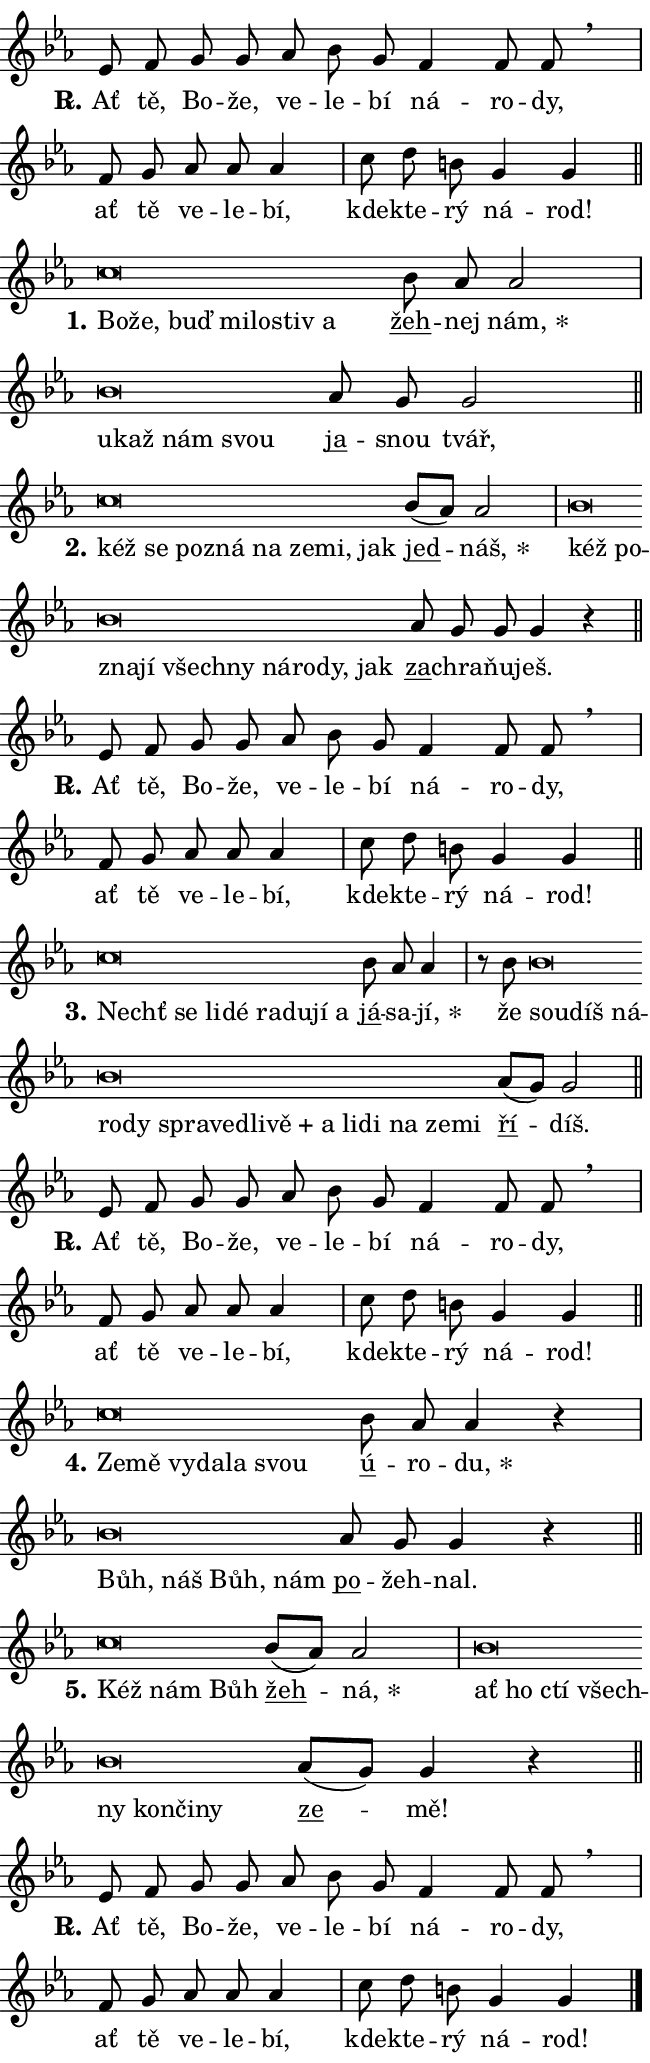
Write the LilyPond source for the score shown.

\version "2.24.0"
\header { tagline = "" }
\paper {
  indent = 0\cm
  top-margin = 0\cm
  right-margin = 0.13\cm % to fit lyric hyphens
  bottom-margin = 0\cm
  left-margin = 0\cm
  paper-width = 11\cm
  page-breaking = #ly:one-page-breaking
  system-system-spacing.basic-distance = #11
  score-system-spacing.basic-distance = #11
  ragged-last = ##f
}


%% Author: Thomas Morley
%% https://lists.gnu.org/archive/html/lilypond-user/2020-05/msg00002.html
#(define (line-position grob)
"Returns position of @var[grob} in current system:
   @code{'start}, if at first time-step
   @code{'end}, if at last time-step
   @code{'middle} otherwise
"
  (let* ((col (ly:item-get-column grob))
         (ln (ly:grob-object col 'left-neighbor))
         (rn (ly:grob-object col 'right-neighbor))
         (col-to-check-left (if (ly:grob? ln) ln col))
         (col-to-check-right (if (ly:grob? rn) rn col))
         (break-dir-left
           (and
             (ly:grob-property col-to-check-left 'non-musical #f)
             (ly:item-break-dir col-to-check-left)))
         (break-dir-right
           (and
             (ly:grob-property col-to-check-right 'non-musical #f)
             (ly:item-break-dir col-to-check-right))))
        (cond ((eqv? 1 break-dir-left) 'start)
              ((eqv? -1 break-dir-right) 'end)
              (else 'middle))))

#(define (tranparent-at-line-position vctor)
  (lambda (grob)
  "Relying on @code{line-position} select the relevant enry from @var{vctor}.
Used to determine transparency,"
    (case (line-position grob)
      ((end) (not (vector-ref vctor 0)))
      ((middle) (not (vector-ref vctor 1)))
      ((start) (not (vector-ref vctor 2))))))

noteHeadBreakVisibility =
#(define-music-function (break-visibility)(vector?)
"Makes @code{NoteHead}s transparent relying on @var{break-visibility}"
#{
  \override NoteHead.transparent =
    #(tranparent-at-line-position break-visibility)
#})

#(define delete-ledgers-for-transparent-note-heads
  (lambda (grob)
    "Reads whether a @code{NoteHead} is transparent.
If so this @code{NoteHead} is removed from @code{'note-heads} from
@var{grob}, which is supposed to be @code{LedgerLineSpanner}.
As a result ledgers are not printed for this @code{NoteHead}"
    (let* ((nhds-array (ly:grob-object grob 'note-heads))
           (nhds-list
             (if (ly:grob-array? nhds-array)
                 (ly:grob-array->list nhds-array)
                 '()))
           ;; Relies on the transparent-property being done before
           ;; Staff.LedgerLineSpanner.after-line-breaking is executed.
           ;; This is fragile ...
           (to-keep
             (remove
               (lambda (nhd)
                 (ly:grob-property nhd 'transparent #f))
               nhds-list)))
      ;; TODO find a better method to iterate over grob-arrays, similiar
      ;; to filter/remove etc for lists
      ;; For now rebuilt from scratch
      (set! (ly:grob-object grob 'note-heads)  '())
      (for-each
        (lambda (nhd)
          (ly:pointer-group-interface::add-grob grob 'note-heads nhd))
        to-keep))))

squashNotes = {
  \override NoteHead.X-extent = #'(-0.2 . 0.2)
  \override NoteHead.Y-extent = #'(-0.75 . 0)
  \override NoteHead.stencil =
    #(lambda (grob)
       (let ((pos (ly:grob-property grob 'staff-position)))
         (begin
           (if (< pos -7) (display "ERROR: Lower brevis then expected\n") (display ""))
           (if (<= pos -6) ly:text-interface::print ly:note-head::print))))
}
unSquashNotes = {
  \revert NoteHead.X-extent
  \revert NoteHead.Y-extent
  \revert NoteHead.stencil
}

hideNotes = \noteHeadBreakVisibility #begin-of-line-visible
unHideNotes = \noteHeadBreakVisibility #all-visible

% work-around for resetting accidentals
% https://lilypond.org/doc/v2.23/Documentation/notation/displaying-rhythms#unmetered-music
cadenzaMeasure = {
  \cadenzaOff
  \partial 1024 s1024
  \cadenzaOn
}

#(define-markup-command (accent layout props text) (markup?)
  "Underline accented syllable"
  (interpret-markup layout props
    #{\markup \override #'(offset . 4.3) \underline { #text }#}))

responsum = \markup \concat {
  "R" \hspace #-1.05 \path #0.1 #'((moveto 0 0.07) (lineto 0.9 0.8)) \hspace #0.05 "."
}

spaceSize = #0.6828661417322834 % exact space size for TeX Gyre Schola

\layout {
  \context {
    \Staff
    \remove "Time_signature_engraver"
    \override LedgerLineSpanner.after-line-breaking = #delete-ledgers-for-transparent-note-heads
  }
  \context {
    \Lyrics {
      \override LyricSpace.minimum-distance = \spaceSize
      \override LyricText.font-name = #"TeX Gyre Schola"
      \override LyricText.font-size = 1
      \override StanzaNumber.font-name = #"TeX Gyre Schola Bold"
      \override StanzaNumber.font-size = 1
    }
  }
  \context {
    \Score 
    \override NoteHead.text =
      #(lambda (grob) 
        (let ((pos (ly:grob-property grob 'staff-position)))
          #{\markup {
            \combine
              \halign #-0.55 \raise #(if (= pos -6) 0 0.5) \override #'(thickness . 2) \draw-line #'(3.2 . 0)
              \musicglyph "noteheads.sM1"
          }#}))
  }
}

% magnetic-lyrics.ily
%
%   written by
%     Jean Abou Samra <jean@abou-samra.fr>
%     Werner Lemberg <wl@gnu.org>
%
%   adapted by
%     Jiri Hon <jiri.hon@gmail.com>
%
% Version 2022-Apr-15

% https://www.mail-archive.com/lilypond-user@gnu.org/msg149350.html

#(define (Left_hyphen_pointer_engraver context)
   "Collect syllable-hyphen-syllable occurrences in lyrics and store
them in properties.  This engraver only looks to the left.  For
example, if the lyrics input is @code{foo -- bar}, it does the
following.

@itemize @bullet
@item
Set the @code{text} property of the @code{LyricHyphen} grob between
@q{foo} and @q{bar} to @code{foo}.

@item
Set the @code{left-hyphen} property of the @code{LyricText} grob with
text @q{foo} to the @code{LyricHyphen} grob between @q{foo} and
@q{bar}.
@end itemize

Use this auxiliary engraver in combination with the
@code{lyric-@/text::@/apply-@/magnetic-@/offset!} hook."
   (let ((hyphen #f)
         (text #f))
     (make-engraver
      (acknowledgers
       ((lyric-syllable-interface engraver grob source-engraver)
        (set! text grob)))
      (end-acknowledgers
       ((lyric-hyphen-interface engraver grob source-engraver)
        ;(when (not (grob::has-interface grob 'lyric-space-interface))
          (set! hyphen grob)));)
      ((stop-translation-timestep engraver)
       (when (and text hyphen)
         (ly:grob-set-object! text 'left-hyphen hyphen))
       (set! text #f)
       (set! hyphen #f)))))

#(define (lyric-text::apply-magnetic-offset! grob)
   "If the space between two syllables is less than the value in
property @code{LyricText@/.details@/.squash-threshold}, move the right
syllable to the left so that it gets concatenated with the left
syllable.

Use this function as a hook for
@code{LyricText@/.after-@/line-@/breaking} if the
@code{Left_@/hyphen_@/pointer_@/engraver} is active."
   (let ((hyphen (ly:grob-object grob 'left-hyphen #f)))
     (when hyphen
       (let ((left-text (ly:spanner-bound hyphen LEFT)))
         (when (grob::has-interface left-text 'lyric-syllable-interface)
           (let* ((common (ly:grob-common-refpoint grob left-text X))
                  (this-x-ext (ly:grob-extent grob common X))
                  (left-x-ext
                   (begin
                     ;; Trigger magnetism for left-text.
                     (ly:grob-property left-text 'after-line-breaking)
                     (ly:grob-extent left-text common X)))
                  ;; `delta` is the gap width between two syllables.
                  (delta (- (interval-start this-x-ext)
                            (interval-end left-x-ext)))
                  (details (ly:grob-property grob 'details))
                  (threshold (assoc-get 'squash-threshold details 0.2)))
             (when (< delta threshold)
               (let* (;; We have to manipulate the input text so that
                      ;; ligatures crossing syllable boundaries are not
                      ;; disabled.  For languages based on the Latin
                      ;; script this is essentially a beautification.
                      ;; However, for non-Western scripts it can be a
                      ;; necessity.
                      (lt (ly:grob-property left-text 'text))
                      (rt (ly:grob-property grob 'text))
                      (is-space (grob::has-interface hyphen 'lyric-space-interface))
                      (space (if is-space " " ""))
                      (extra-delta (if is-space spaceSize 0))
                      ;; Append new syllable.
                      (ltrt-space (if (and (string? lt) (string? rt))
                                (string-append lt space rt)
                                (make-concat-markup (list lt space rt))))
                      ;; Right-align `ltrt` to the right side.
                      (ltrt-space-markup (grob-interpret-markup
                               grob
                               (make-translate-markup
                                (cons (interval-length this-x-ext) 0)
                                (make-right-align-markup ltrt-space)))))
                 (begin
                   ;; Don't print `left-text`.
                   (ly:grob-set-property! left-text 'stencil #f)
                   ;; Set text and stencil (which holds all collected
                   ;; syllables so far) and shift it to the left.
                   (ly:grob-set-property! grob 'text ltrt-space)
                   (ly:grob-set-property! grob 'stencil ltrt-space-markup)
                   (ly:grob-translate-axis! grob (- (- delta extra-delta)) X))))))))))


#(define (lyric-hyphen::displace-bounds-first grob)
   ;; Make very sure this callback isn't triggered too early.
   (let ((left (ly:spanner-bound grob LEFT))
         (right (ly:spanner-bound grob RIGHT)))
     (ly:grob-property left 'after-line-breaking)
     (ly:grob-property right 'after-line-breaking)
     (ly:lyric-hyphen::print grob)))

squashThreshold = #0.4

\layout {
  \context {
    \Lyrics
    \consists #Left_hyphen_pointer_engraver
    \override LyricText.after-line-breaking =
      #lyric-text::apply-magnetic-offset!
    \override LyricHyphen.stencil = #lyric-hyphen::displace-bounds-first
    \override LyricText.details.squash-threshold = \squashThreshold
    \override LyricHyphen.minimum-distance = 0
    \override LyricHyphen.minimum-length = \squashThreshold
  }
}

squashText = \override LyricText.details.squash-threshold = 9999
unSquashText = \override LyricText.details.squash-threshold = \squashThreshold

leftText = \override LyricText.self-alignment-X = #LEFT
unLeftText = \revert LyricText.self-alignment-X

starOffset = #(lambda (grob) 
                (let ((x_offset (ly:self-alignment-interface::aligned-on-x-parent grob)))
                  (if (= x_offset 0) 0 (+ x_offset 1.2))))

star = #(define-music-function (syllable)(string?)
"Append star separator at the end of a syllable"
#{
  \once \override LyricText.X-offset = #starOffset
  \lyricmode { \markup {
    #syllable
    \override #'((font-name . "TeX Gyre Schola Bold")) \hspace #0.2 \lower #0.65 \larger "*"
  } }
#})

starAccent = #(define-music-function (syllable)(string?)
"Append star separator at the end of a syllable and make accent"
#{
  \once \override LyricText.X-offset = #starOffset
  \lyricmode { \markup {
    \accent #syllable
    \override #'((font-name . "TeX Gyre Schola Bold")) \hspace #0.2 \lower #0.65 \larger "*"
  } }
#})

breath = #(define-music-function (syllable)(string?)
"Append breathing indicator at the end of a syllable"
#{
  \lyricmode { \markup { #syllable "+" } }
#})

optionalBreath = #(define-music-function (syllable)(string?)
"Append optional breathing indicator at the end of a syllable"
#{
  \lyricmode { \markup { #syllable "(+)" } }
#})


\score {
    <<
        \new Voice = "melody" { \cadenzaOn \key es \major \relative { es'8 f g g as bes g \bar "" f4 f8 f \breathe \cadenzaMeasure \bar "|" f g as as as4 \cadenzaMeasure \bar "|" c8 d b g4 g \cadenzaMeasure \bar "||" \break } }
        \new Lyrics \lyricsto "melody" { \lyricmode { \set stanza = \responsum
Ať tě, Bo -- že, ve -- le -- bí ná -- ro -- dy, ať tě ve -- le -- bí, kde -- kte -- rý ná -- rod! } }
    >>
    \layout {}
}

\score {
    <<
        \new Voice = "melody" { \cadenzaOn \key es \major \relative { \squashNotes c''\breve*1/16 \hideNotes \breve*1/16 \bar "" \breve*1/16 \bar "" \breve*1/16 \bar "" \breve*1/16 \bar "" \breve*1/16 \breve*1/16 \bar "" \unHideNotes \unSquashNotes \bar "" bes8 as as2 \cadenzaMeasure \bar "|" \squashNotes bes\breve*1/16 \hideNotes \breve*1/16 \bar "" \breve*1/16 \breve*1/16 \bar "" \unHideNotes \unSquashNotes \bar "" as8 g g2 \cadenzaMeasure \bar "||" \break } }
        \new Lyrics \lyricsto "melody" { \lyricmode { \set stanza = "1."
\leftText Bo -- \squashText že, buď mi -- lo -- stiv a \unLeftText \unSquashText \markup \accent žeh -- nej \star nám, \leftText u -- \squashText kaž nám svou \unLeftText \unSquashText \markup \accent ja -- snou tvář, } }
    >>
    \layout {}
}

\score {
    <<
        \new Voice = "melody" { \cadenzaOn \key es \major \relative { \squashNotes c''\breve*1/16 \hideNotes \breve*1/16 \bar "" \breve*1/16 \bar "" \breve*1/16 \bar "" \breve*1/16 \bar "" \breve*1/16 \bar "" \breve*1/16 \breve*1/16 \bar "" \unHideNotes \unSquashNotes \bar "" bes8[( as)] as2 \cadenzaMeasure \bar "|" \squashNotes bes\breve*1/16 \hideNotes \breve*1/16 \bar "" \breve*1/16 \bar "" \breve*1/16 \bar "" \breve*1/16 \bar "" \breve*1/16 \bar "" \breve*1/16 \bar "" \breve*1/16 \bar "" \breve*1/16 \breve*1/16 \bar "" \unHideNotes \unSquashNotes \bar "" as8 g g g4 r \cadenzaMeasure \bar "||" \break } }
        \new Lyrics \lyricsto "melody" { \lyricmode { \set stanza = "2."
\leftText kéž \squashText se po -- zná na ze -- mi, jak \unLeftText \unSquashText \markup \accent jed -- \star náš, \leftText kéž \squashText po -- zna -- jí všech -- ny ná -- ro -- dy, jak \unLeftText \unSquashText \markup \accent za -- chra -- ňu -- ješ. } }
    >>
    \layout {}
}

\score {
    <<
        \new Voice = "melody" { \cadenzaOn \key es \major \relative { es'8 f g g as bes g \bar "" f4 f8 f \breathe \cadenzaMeasure \bar "|" f g as as as4 \cadenzaMeasure \bar "|" c8 d b g4 g \cadenzaMeasure \bar "||" \break } }
        \new Lyrics \lyricsto "melody" { \lyricmode { \set stanza = \responsum
Ať tě, Bo -- že, ve -- le -- bí ná -- ro -- dy, ať tě ve -- le -- bí, kde -- kte -- rý ná -- rod! } }
    >>
    \layout {}
}

\score {
    <<
        \new Voice = "melody" { \cadenzaOn \key es \major \relative { \squashNotes c''\breve*1/16 \hideNotes \breve*1/16 \bar "" \breve*1/16 \bar "" \breve*1/16 \bar "" \breve*1/16 \bar "" \breve*1/16 \bar "" \breve*1/16 \breve*1/16 \bar "" \unHideNotes \unSquashNotes \bar "" bes8 as as4 \cadenzaMeasure \bar "|" r8 bes8 \squashNotes bes\breve*1/16 \hideNotes \breve*1/16 \bar "" \breve*1/16 \bar "" \breve*1/16 \bar "" \breve*1/16 \bar "" \breve*1/16 \bar "" \breve*1/16 \bar "" \breve*1/16 \bar "" \breve*1/16 \bar "" \breve*1/16 \bar "" \breve*1/16 \bar "" \breve*1/16 \bar "" \breve*1/16 \bar "" \breve*1/16 \breve*1/16 \bar "" \unHideNotes \unSquashNotes \bar "" as8[( g)] g2 \cadenzaMeasure \bar "||" \break } }
        \new Lyrics \lyricsto "melody" { \lyricmode { \set stanza = "3."
\leftText Nechť \squashText se li -- dé ra -- du -- jí a \unLeftText \unSquashText \markup \accent já -- sa -- \star jí, že \leftText sou -- \squashText díš ná -- ro -- dy spra -- ve -- dli -- \breath "vě" a li -- di na ze -- mi \unLeftText \unSquashText \markup \accent ří -- díš. } }
    >>
    \layout {}
}

\score {
    <<
        \new Voice = "melody" { \cadenzaOn \key es \major \relative { es'8 f g g as bes g \bar "" f4 f8 f \breathe \cadenzaMeasure \bar "|" f g as as as4 \cadenzaMeasure \bar "|" c8 d b g4 g \cadenzaMeasure \bar "||" \break } }
        \new Lyrics \lyricsto "melody" { \lyricmode { \set stanza = \responsum
Ať tě, Bo -- že, ve -- le -- bí ná -- ro -- dy, ať tě ve -- le -- bí, kde -- kte -- rý ná -- rod! } }
    >>
    \layout {}
}

\score {
    <<
        \new Voice = "melody" { \cadenzaOn \key es \major \relative { \squashNotes c''\breve*1/16 \hideNotes \breve*1/16 \bar "" \breve*1/16 \bar "" \breve*1/16 \bar "" \breve*1/16 \breve*1/16 \bar "" \unHideNotes \unSquashNotes \bar "" bes8 as as4 r \cadenzaMeasure \bar "|" \squashNotes bes\breve*1/16 \hideNotes \breve*1/16 \bar "" \breve*1/16 \breve*1/16 \bar "" \unHideNotes \unSquashNotes \bar "" as8 g g4 r \cadenzaMeasure \bar "||" \break } }
        \new Lyrics \lyricsto "melody" { \lyricmode { \set stanza = "4."
\leftText Ze -- \squashText mě vy -- da -- la svou \unLeftText \unSquashText \markup \accent ú -- ro -- \star du, \leftText Bůh, \squashText náš Bůh, nám \unLeftText \unSquashText \markup \accent po -- žeh -- nal. } }
    >>
    \layout {}
}

\score {
    <<
        \new Voice = "melody" { \cadenzaOn \key es \major \relative { \squashNotes c''\breve*1/16 \hideNotes \breve*1/16 \breve*1/16 \bar "" \unHideNotes \unSquashNotes \bar "" bes8[( as)] as2 \cadenzaMeasure \bar "|" \squashNotes bes\breve*1/16 \hideNotes \breve*1/16 \bar "" \breve*1/16 \bar "" \breve*1/16 \bar "" \breve*1/16 \bar "" \breve*1/16 \bar "" \breve*1/16 \breve*1/16 \bar "" \unHideNotes \unSquashNotes \bar "" as8[( g)] g4 r \cadenzaMeasure \bar "||" \break } }
        \new Lyrics \lyricsto "melody" { \lyricmode { \set stanza = "5."
\leftText Kéž \squashText nám Bůh \unLeftText \unSquashText \markup \accent žeh -- \star ná, \leftText ať \squashText ho ctí všech -- ny kon -- či -- ny \unLeftText \unSquashText \markup \accent ze -- mě! } }
    >>
    \layout {}
}

\score {
    <<
        \new Voice = "melody" { \cadenzaOn \key es \major \relative { es'8 f g g as bes g \bar "" f4 f8 f \breathe \cadenzaMeasure \bar "|" f g as as as4 \cadenzaMeasure \bar "|" c8 d b g4 g \cadenzaMeasure \bar "||" \break } \bar "|." }
        \new Lyrics \lyricsto "melody" { \lyricmode { \set stanza = \responsum
Ať tě, Bo -- že, ve -- le -- bí ná -- ro -- dy, ať tě ve -- le -- bí, kde -- kte -- rý ná -- rod! } }
    >>
    \layout {}
}
